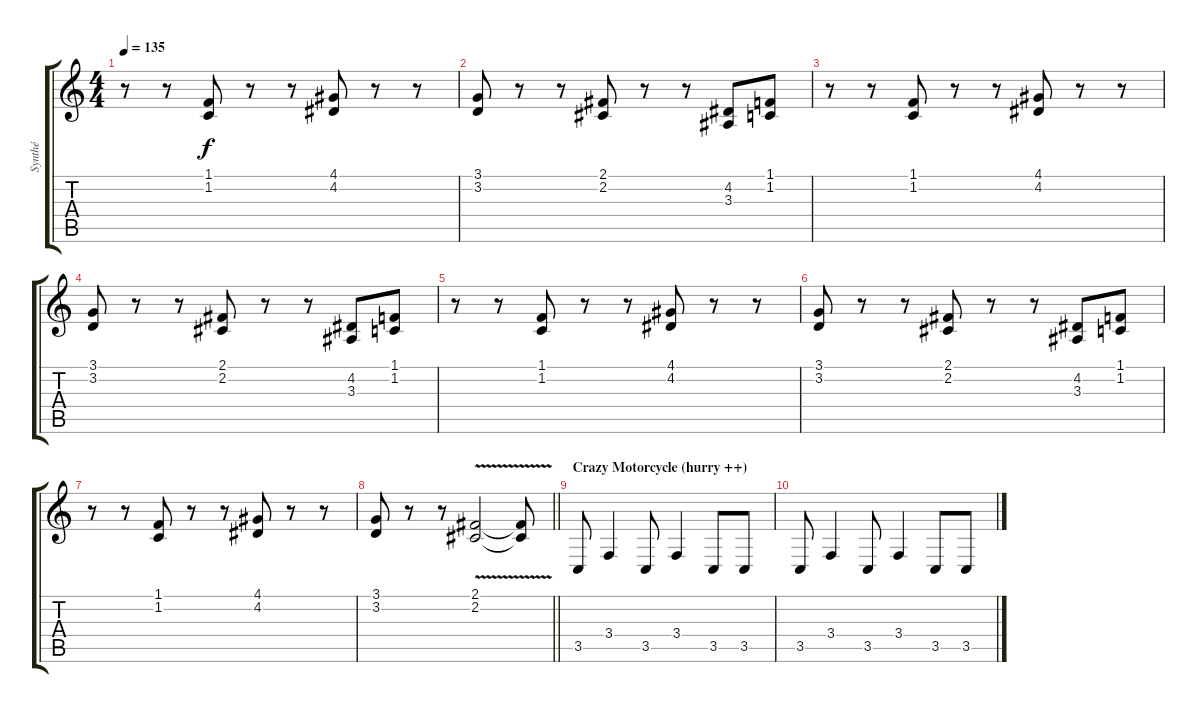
\track ("Synthé" "Synthé") {instrument lead2sawtooth}
\staff {score tabs}
\tuning (E4 B3 G3 D3 A2 E2) {hide}
\ts (4 4)
\tempo 135
\clef g2
\ks c
r.8{dy f} r.8 (1.1 1.2).8 r.8 r.8 (4.1 4.2).8 r.8 r.8 |
(3.1 3.2).8 r.8 r.8 (2.1 2.2).8 r.8 r.8 (4.2 3.3).8 (1.1 1.2).8 |
r.8 r.8 (1.1 1.2).8 r.8 r.8 (4.1 4.2).8 r.8 r.8 |
(3.1 3.2).8 r.8 r.8 (2.1 2.2).8 r.8 r.8 (4.2 3.3).8 (1.1 1.2).8 |
r.8 r.8 (1.1 1.2).8 r.8 r.8 (4.1 4.2).8 r.8 r.8 |
(3.1 3.2).8 r.8 r.8 (2.1 2.2).8 r.8 r.8 (4.2 3.3).8 (1.1 1.2).8 |
r.8 r.8 (1.1 1.2).8 r.8 r.8 (4.1 4.2).8 r.8 r.8 |
\barLineRight lightlight
(3.1 3.2).8 r.8 r.8 (2.1{v} 2.2{v}).2 (2.1{t} 2.2{t}).8 |
\section ("" "Crazy Motorcycle (hurry ++)")
3.5.8 3.4.4 3.5.8 3.4.4 3.5.8 3.5.8 |
3.5.8 3.4.4 3.5.8 3.4.4 3.5.8 3.5.8
